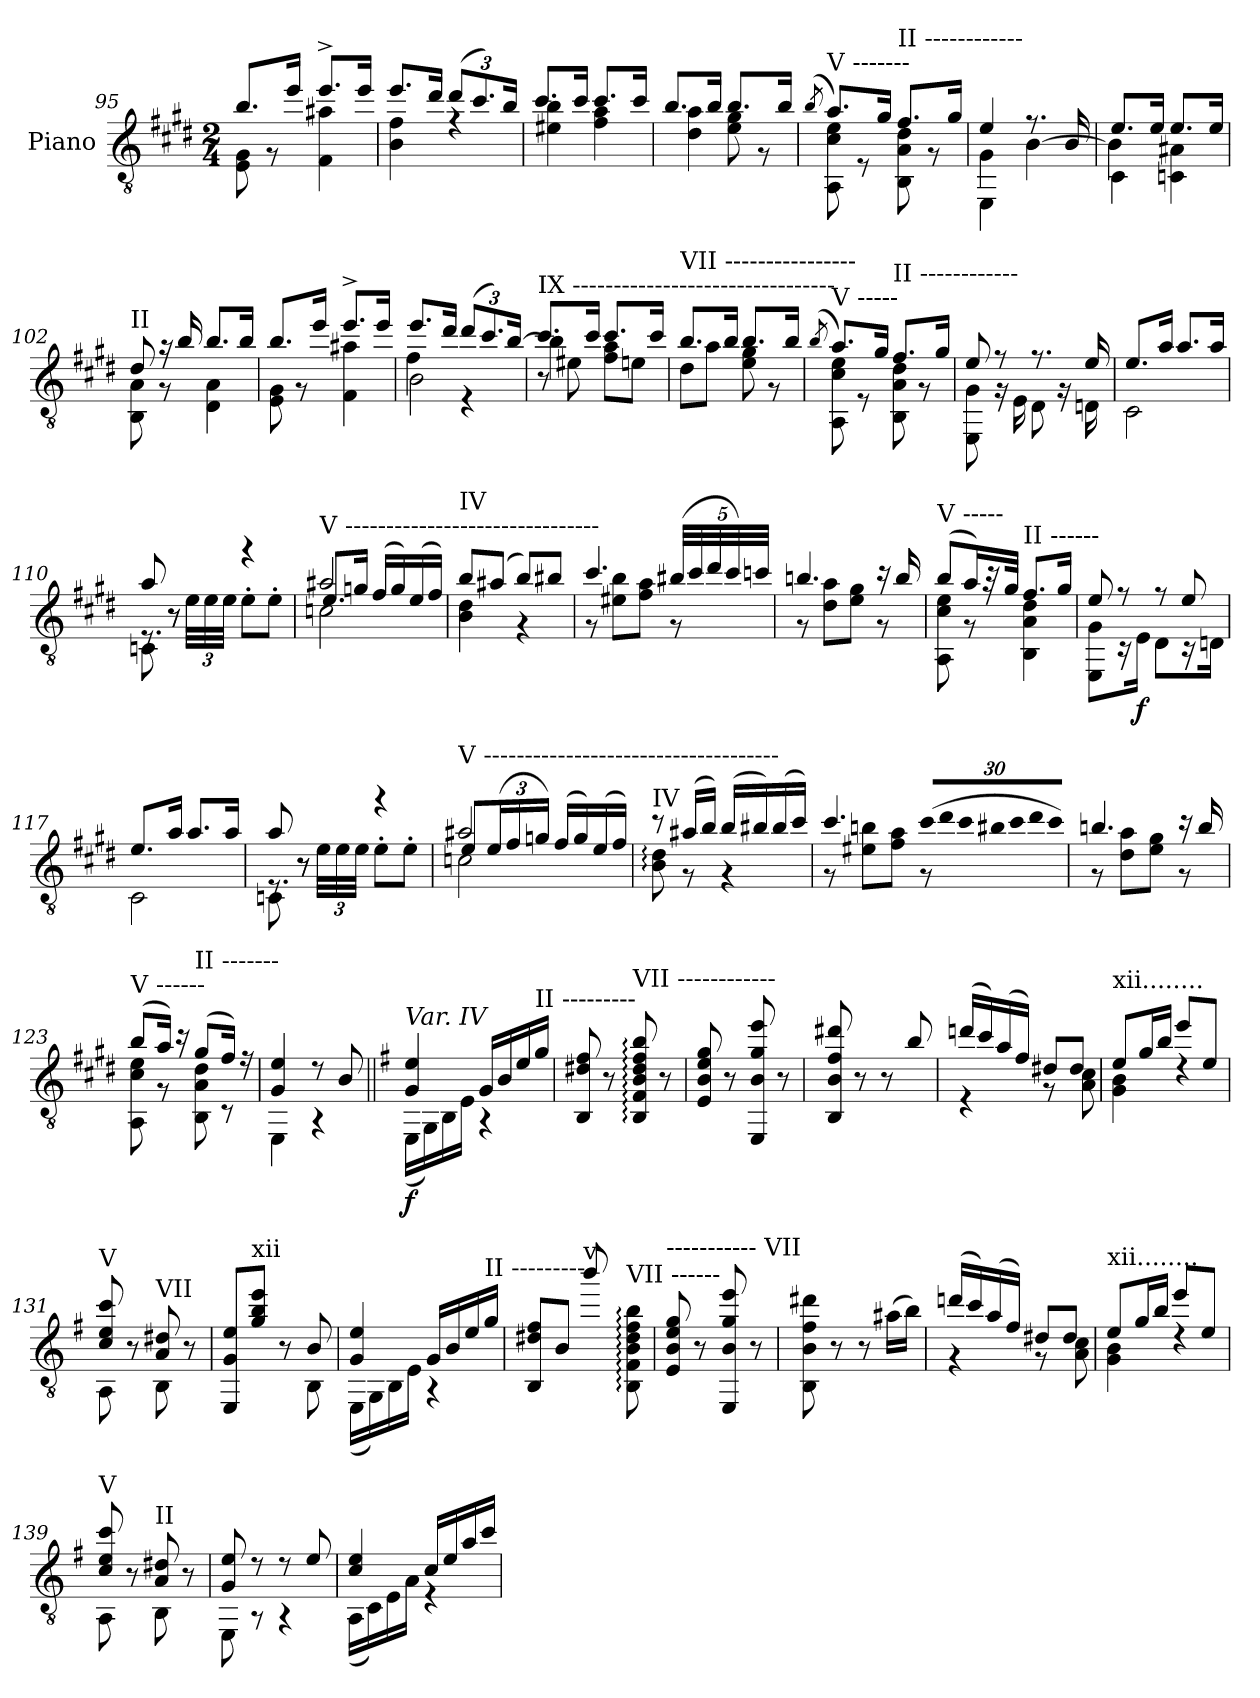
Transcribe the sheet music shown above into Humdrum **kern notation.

**kern	**dynam
*part1	*part1
*staff1	*staff1
*I"Piano	*
*I'Pno.	*
*clefGv2	*
*k[f#c#g#d#]	*
*M2/4	*
=95	=95
*^	*
8.b/L	8E\<<< 8G#\<<<	.
.	8r	.
16ee/Jk	.	.
8.ee^/L	4F#\<< 4a#X\<<	.
16ee/Jk	.	.
=96	=96	=96
8.ee/L	4B\<<< 4f#\<<<	.
16dd#/Jk	.	.
*Xbrackettup	*	*
(<12dd#/L	4rf	.
12.cc#/)	.	.
24b/Jk	.	.
!!LO:LB:g=z	!!
=97	=97	=97
8.cc#/L	4e#X\<<< 4b\<<<	.
16cc#/Jk	.	.
8.cc#/L	4f#\<< 4a\<<	.
16cc#/Jk	.	.
=98	=98	=98
8.b/L	4d#\<<< 4a\<<<	.
16b/Jk	.	.
8.b/L	8e\<< 8g#\<<	.
.	8r	.
16b/Jk	.	.
=99	=99	=99
(<8qb/	.	.
!LO:TX:a:t=V -------	!	!
8.a:/L)	8AA\<<< 8c#\<<< 8e\<<<	.
.	8rE	.
16g#/Jk	.	.
!LO:TX:a:t=II ------------	!	!
8.f#:/L	8BB\<<< 8A\<<< 8d#\<<<	.
.	8r	.
16g#/Jk	.	.
=100	=100	=100
*	*^	*
4e/	4EE<\	4G#<\	.
8.r	4ryy	[4B<<\	.
16B/	.	.	.
!!LO:LB:g=z	!!	!!
=101	=101	=101	=101
8.e/L	4C#<\	4B\]	.
16e/Jk	.	.	.
8.e/L	4Cn\<< 4A#X\<<	4ryy	.
16e/Jk	.	.	.
*	*v	*v	*
=102	=102	=102
!LO:TX:a:t=II	!	!
8d#:/	8BB\<< 8A\<<	.
16r	8r	.
16b/	.	.
8.b/L	4D#\<< 4A\<<	.
16b/Jk	.	.
=103	=103	=103
8.b/L	8E\<<< 8G#\<<<	.
.	8r	.
16ee/Jk	.	.
8.ee^/L	4F#\<< 4a#X\<<	.
16ee/Jk	.	.
=104	=104	=104
*	*^	*
8.ee/L	2B<\	4f#<<\	.
16dd#/Jk	.	.	.
(<12dd#/L	.	4rE	.
12.cc#/)	.	.	.
[24b/Jk	.	.	.
!!LO:LB:g=z	!!	!!
=105	=105	=105	=105
!LO:TX:a:t=IX --------------------------------	!	!	!
8.cc#:/L	8r	4b\]	.
.	8e#X<<\	.	.
16cc#/Jk	.	.	.
8.cc#/L	8f#\<< 8a\<<L	4ryy	.
.	8en<\J	.	.
16cc#/Jk	.	.	.
*	*v	*v	*
=106	=106	=106
!LO:TX:a:t=VII ----------------	!	!
8.b:/L	8d#<\L	.
.	8a<<\J	.
16b/Jk	.	.
8.b/L	8e\<< 8g#\<<	.
.	8r	.
16b/Jk	.	.
=107	=107	=107
(<8qb/	.	.
!LO:TX:a:t=V -----	!	!
8.a:/L)	8AA\<<< 8c#\<<< 8e\<<<	.
.	8rE	.
16g#/Jk	.	.
!LO:TX:a:t=II ------------	!	!
8.f#:/L	8BB\<<< 8A\<<< 8d#\<<<	.
.	8r	.
16g#/Jk	.	.
=108	=108	=108
8e/	8EE\<< 8G#\<<	.
8r	16rG	.
.	16E<\	.
8.r	8D#<\	.
.	16rG	.
16e/	16Dn<\	.
!!LO:LB:g=z	!!
=109	=109	=109
8.e/L	2C#<\	.
16a/Jk	.	.
8.a/L	.	.
16a/Jk	.	.
=110	=110	=110
*	*^	*
8a/	8Cn<\	8.rE	.
8r	8r	.	.
.	.	48e<<<\LLL	.
.	.	48e<<\	.
.	.	48e<<\JJJ	.
4rgg	4ryy	8e<<<'\L	.
.	.	8e<<'\J	.
=111	=111	=111	=111
!LO:TX:a:t=V -------------------------------	!	!	!
2a#X:/	2cn<\	8.e/L	.
.	.	16gn/Jk	.
.	.	(<16f#/LL	.
.	.	16g/)	.
.	.	(<16e/	.
.	.	16f#/JJ)	.
=112	=112	=112	=112
!LO:TX:a:t=IV	!	!	!
*	*v	*v	*
8b:/L	4B\<< 4d#\<<	.
(<8a#X/J	.	.
8b/L)	4r	.
8b#X/J	.	.
!!LO:LB:g=z	!!
=113	=113	=113
4.cc#/	8r	.
.	8e#X\<<< 8b\<<<L	.
.	8f#\<< 8a\<<J	.
(<40b#X/LLL	8r	.
40cc#/	.	.
40dd#/	.	.
40cc#/)	.	.
40ccn/JJJ	.	.
=114	=114	=114
4.bn/	8r	.
.	8d#\<<< 8a\<<<L	.
.	8e\<< 8g#\<<J	.
16r	8r	.
16b/	.	.
=115	=115	=115
!LO:TX:a:t=V -----	!	!
(<8b:/L	8AA\<<< 8c#\<<< 8e\<<<	.
16a/L)	8r	.
32r	.	.
32g#/JJk	.	.
!LO:TX:a:t=II ------	!	!
8.f#:/L	4BB\<<< 4A\<<< 4d#\<<<	.
16g#/Jk	.	.
=116	=116	=116
8e/	8EE\<< 8G#\<<L	.
8r	16r	.
!	!	!LO:DY:b
.	16E<\Jk	f
8r	8D#<\L	.
8e/	16r	.
.	16Dn<\Jk	.
!!LO:LB:g=z	!!
=117	=117	=117
8.e/L	2C#<\	.
16a/Jk	.	.
8.a/L	.	.
16a/Jk	.	.
=118	=118	=118
*	*^	*
8a/	8Cn<\	8.rE	.
8r	8r	.	.
.	.	48e<<<\LLL	.
.	.	48e<<\	.
.	.	48e<<\JJJ	.
4rgg	4ryy	8e<<<'\L	.
.	.	8e<<'\J	.
=119	=119	=119	=119
!LO:TX:a:t=V ------------------------------------	!	!	!
2a#X:/	2cn<\	8e/L	.
.	.	(<24e/L	.
.	.	24f#/	.
.	.	24gn/JJ)	.
.	.	(<16f#/LL	.
.	.	16g/)	.
.	.	(<16e/	.
.	.	16f#/JJ)	.
=120	=120	=120	=120
!LO:TX:a:t=IV	!	!	!
*	*v	*v	*
8r	8B\:<< 8d#\:<<	.
(<16a#X/LL	8r	.
16b/JJ)	.	.
(<16b/LL	4r	.
16b#X/)	.	.
(<16b#/	.	.
16cc#/JJ)	.	.
!!LO:LB:g=z	!!
=121	=121	=121
4.cc#/	8r	.
.	8e#X\<<< 8bn\<<<L	.
.	8f#\<< 8a\<<J	.
!LO:N:vis=32	!	!
(<960%17cc#/LLL	8r	.
!LO:N:vis=32	!	!
960%17dd#/	.	.
!LO:N:vis=32	!	!
960%17cc#/	.	.
!LO:N:vis=32	!	!
960%17b#X/	.	.
!LO:N:vis=32	!	!
960%17cc#/	.	.
!LO:N:vis=32	!	!
960%17dd#/	.	.
!LO:N:vis=32	!	!
960%17cc#/JJJ)	.	.
960ryy	.	.
=122	=122	=122
4.bn/	8r	.
.	8d#\<<< 8a\<<<L	.
.	8e\<< 8g#\<<J	.
16r	8r	.
16b/	.	.
=123	=123	=123
!LO:TX:a:t=V ------	!	!
(<8b:/L	8AA\<<< 8c#\<<< 8e\<<<	.
16a/Jk)	8r	.
16r	.	.
!LO:TX:a:t=II -------	!	!
(<8g#:/L	8BB\<<< 8A\<<< 8d#\<<<	.
16f#/Jk)	8r	.
16r	.	.
=124	=124	=124
4G#/ 4e/	4EE<\	.
8r	4r	.
8B/	.	.
!!LO:LB:g=z	!!
=125||	=125||	=125||
*k[f#]	*	*
*MM110	*	*
!LO:TX:i:t=Var. IV	!	!
!	!	!LO:DY:b
4G/ 4e/	(<16EE<\LL	f
.	16GG<\)	.
.	16BB<\	.
.	16E<\JJ	.
16G/LL	4r	.
16B/	.	.
16e/	.	.
!LO:TX:a:t=II ---------	!	!
16g:/JJ	.	.
*v	*v	*
=126	=126
8BB/ 8d#X/ 8f#/	.
8r	.
!LO:TX:a:t=VII ------------	!
8BB/: 8F#/: 8B/: 8d#/: 8f#/: 8b/:	.
8r	.
=127	=127
8E/ 8B/ 8e/ 8g/	.
8r	.
8EE/ 8B/ 8g/ 8ee/	.
8r	.
=128	=128
8BB/ 8B/ 8f#/ 8dd#X/	.
8r	.
8r	.
8b/	.
=129	=129
*^	*
(<16ddn/LL	4rE	.
16cc/)	.	.
(<16a/	.	.
16f#/JJ)	.	.
8d#X/L	8r	.
8d#/J	8A\<<< 8c\<<<	.
!!LO:PB:g=z	!!
=130	=130	=130
!LO:TX:a:t=xii........	!	!
8e/L	4G\<< 4B\<<	.
16g/L	.	.
16b/JJ	.	.
8ee/L	4rd	.
8e/J	.	.
=131	=131	=131
!LO:TX:a:t=V	!	!
8c/ 8e/ 8cc/	8AA:<\	.
8r	8ryy	.
!LO:TX:a:t=VII	!	!
8A/ 8d#X/	8BB:<\	.
8r	8ryy	.
=132	=132	=132
8EE/ 8G/ 8e/L	4.ryy	.
!LO:TX:a:t=xii	!	!
8g/ 8b/ 8ee/J	.	.
8r	.	.
8B/	8BB<\	.
=133	=133	=133
4G/ 4e/	(<16EE<\LL	.
.	16GG<\)	.
.	16BB<\	.
.	16E<\JJ	.
16G/LL	4r	.
16B/	.	.
16e/	.	.
!LO:TX:a:t=II ---------	!	!
16g:/JJ	.	.
*v	*v	*
=134	=134
8BB/ 8d#X/ 8f#/L	.
8B/J	.
!LO:TX:a:t=v	!
8bb/	.
!LO:TX:a:t=VII ------	!
8BB\: 8F#\: 8B\: 8d#\: 8f#\: 8b\:	.
!!LO:LB:g=z
=135	=135
!LO:TX:a:t=----------- VII	!
8E/ 8B/ 8e/ 8g/	.
8r	.
8EE/ 8B/ 8g/ 8ee/	.
8r	.
=136	=136
8BB\ 8B\ 8f#\ 8dd#X\	.
8r	.
8r	.
(>16a#X\LL	.
16b\JJ)	.
=137	=137
*^	*
(<16ddn/LL	4r	.
16cc/)	.	.
(<16a/	.	.
16f#/JJ)	.	.
8d#X/L	8r	.
8d#/J	8A\<<< 8c\<<<	.
=138	=138	=138
!LO:TX:a:t=xii........	!	!
8e/L	4G\<< 4B\<<	.
16g/L	.	.
16b/JJ	.	.
8ee/L	4rd	.
8e/J	.	.
=139	=139	=139
!LO:TX:a:t=V	!	!
8c/ 8e/ 8cc/	8AA:<\	.
8r	8ryy	.
!LO:TX:a:t=II	!	!
8A/ 8d#X/	8BB:<\	.
8r	8ryy	.
!!LO:LB:g=z	!!
=140	=140	=140
8G/ 8e/	8EE<\	.
8r	8r	.
8r	4r	.
8e/	.	.
=141	=141	=141
4c/ 4e/	(<16AA<\LL	.
.	16C<\)	.
.	16E<<\	.
.	16A<<\JJ	.
16c/LL	4r	.
16e/	.	.
16a/	.	.
16cc/JJ	.	.
*v	*v	*
=	=
*-	*-
